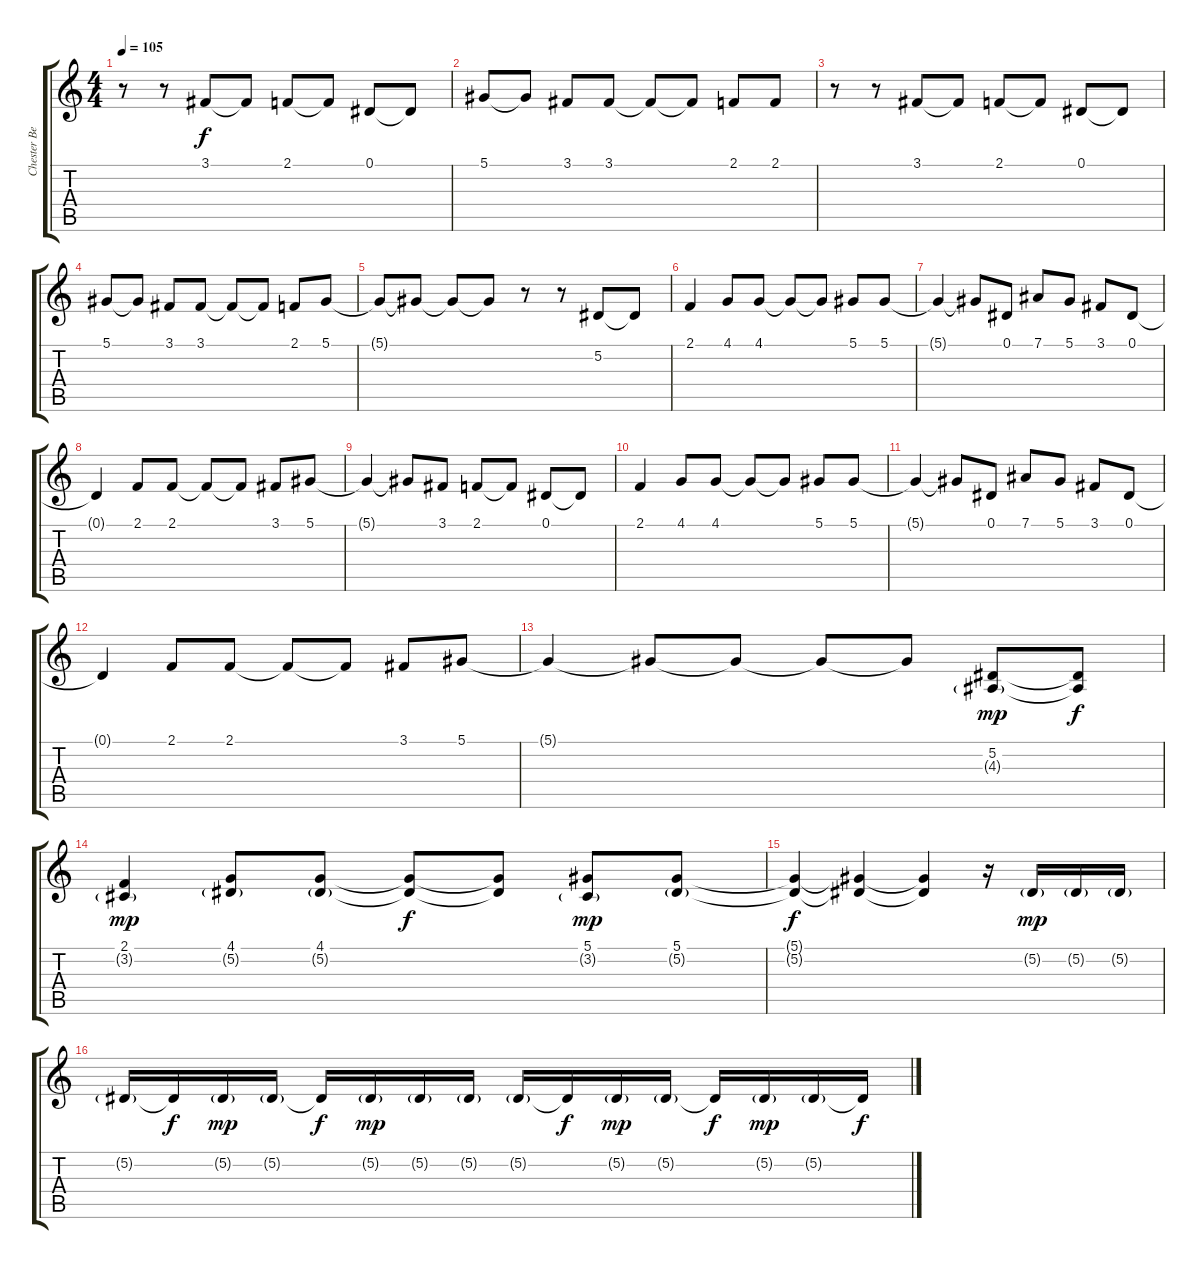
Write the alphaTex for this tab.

\track ("Chester Bennington (Vocals)" "Chester Be") {instrument violin}
\staff {score tabs}
\tuning (Eb4 Bb3 Gb3 Db3 Ab2 Eb2) {hide}
\ts (4 4)
\tempo 105
\clef g2
\ks c
r.8{dy f} r.8 3.1.8 3.1{t}.8 2.1.8 2.1{t}.8 0.1.8 0.1{t}.8 |
5.1.8 5.1{t}.8 3.1.8 3.1.8 3.1{t}.8 3.1{t}.8 2.1.8 2.1.8 |
r.8 r.8 3.1.8 3.1{t}.8 2.1.8 2.1{t}.8 0.1.8 0.1{t}.8 |
5.1.8 5.1{t}.8 3.1.8 3.1.8 3.1{t}.8 3.1{t}.8 2.1.8 5.1.8 |
5.1{t}.8 5.1{t}.8 5.1{t}.8 5.1{t}.8 r.8 r.8 5.2.8 5.2{t}.8 |
2.1.4 4.1.8 4.1.8 4.1{t}.8 4.1{t}.8 5.1.8 5.1.8 |
5.1{t}.4 5.1{t}.8 0.1.8 7.1.8 5.1.8 3.1.8 0.1.8 |
0.1{t}.4 2.1.8 2.1.8 2.1{t}.8 2.1{t}.8 3.1.8 5.1.8 |
5.1{t}.4 5.1{t}.8 3.1.8 2.1.8 2.1{t}.8 0.1.8 0.1{t}.8 |
2.1.4 4.1.8 4.1.8 4.1{t}.8 4.1{t}.8 5.1.8 5.1.8 |
5.1{t}.4 5.1{t}.8 0.1.8 7.1.8 5.1.8 3.1.8 0.1.8 |
0.1{t}.4 2.1.8 2.1.8 2.1{t}.8 2.1{t}.8 3.1.8 5.1.8 |
5.1{t}.4 5.1{t}.8 5.1{t}.8 5.1{t}.8 5.1{t}.8 (5.2 4.3{g}).8{dy mp} (5.2{t} 4.3{t}).8{dy f} |
(2.1 3.2{g}).4{dy mp} (4.1 5.2{g}).8 (4.1 5.2{g}).8 (4.1{t} 5.2{t}).8{dy f} (4.1{t} 5.2{t}).8 (5.1 3.2{g}).8{dy mp} (5.1 5.2{g}).8 |
(5.1{t} 5.2{t}).4{dy f} (5.1{t} 5.2{t}).4 (5.1{t} 5.2{t}).4 r.16 5.2{g}.16{dy mp} 5.2{g}.16 5.2{g}.16 |
5.2{g}.16 5.2{t}.16{dy f} 5.2{g}.16{dy mp} 5.2{g}.16 5.2{t}.16{dy f} 5.2{g}.16{dy mp} 5.2{g}.16 5.2{g}.16 5.2{g}.16 5.2{t}.16{dy f} 5.2{g}.16{dy mp} 5.2{g}.16 5.2{t}.16{dy f} 5.2{g}.16{dy mp} 5.2{g}.16 5.2{t}.16{dy f}
